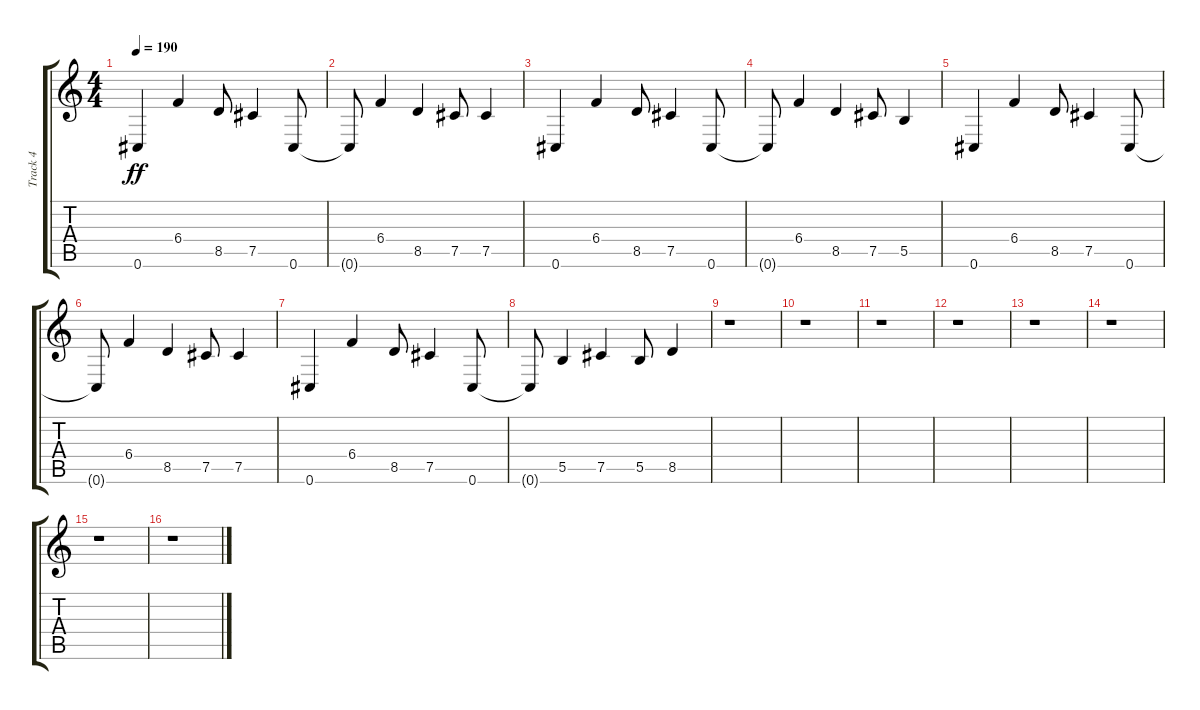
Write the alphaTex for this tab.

\track ("Track 4" "Track 4") {instrument distortionguitar}
\staff {score tabs}
\tuning (Db4 Ab3 E3 B2 Gb2 Db2) {hide}
\ts (4 4)
\tempo 190
\clef g2
\ks c
0.6.4{dy ff} 6.4.4 8.5.8 7.5.4 0.6.8 |
0.6{t}.8 6.4.4 8.5.4 7.5.8 7.5.4 |
0.6.4 6.4.4 8.5.8 7.5.4 0.6.8 |
0.6{t}.8 6.4.4 8.5.4 7.5.8 5.5.4 |
0.6.4 6.4.4 8.5.8 7.5.4 0.6.8 |
0.6{t}.8 6.4.4 8.5.4 7.5.8 7.5.4 |
0.6.4 6.4.4 8.5.8 7.5.4 0.6.8 |
0.6{t}.8 5.5.4 7.5.4 5.5.8 8.5.4 |
r.1 |
r.1 |
r.1 |
r.1 |
r.1 |
r.1 |
r.1 |
r.1
